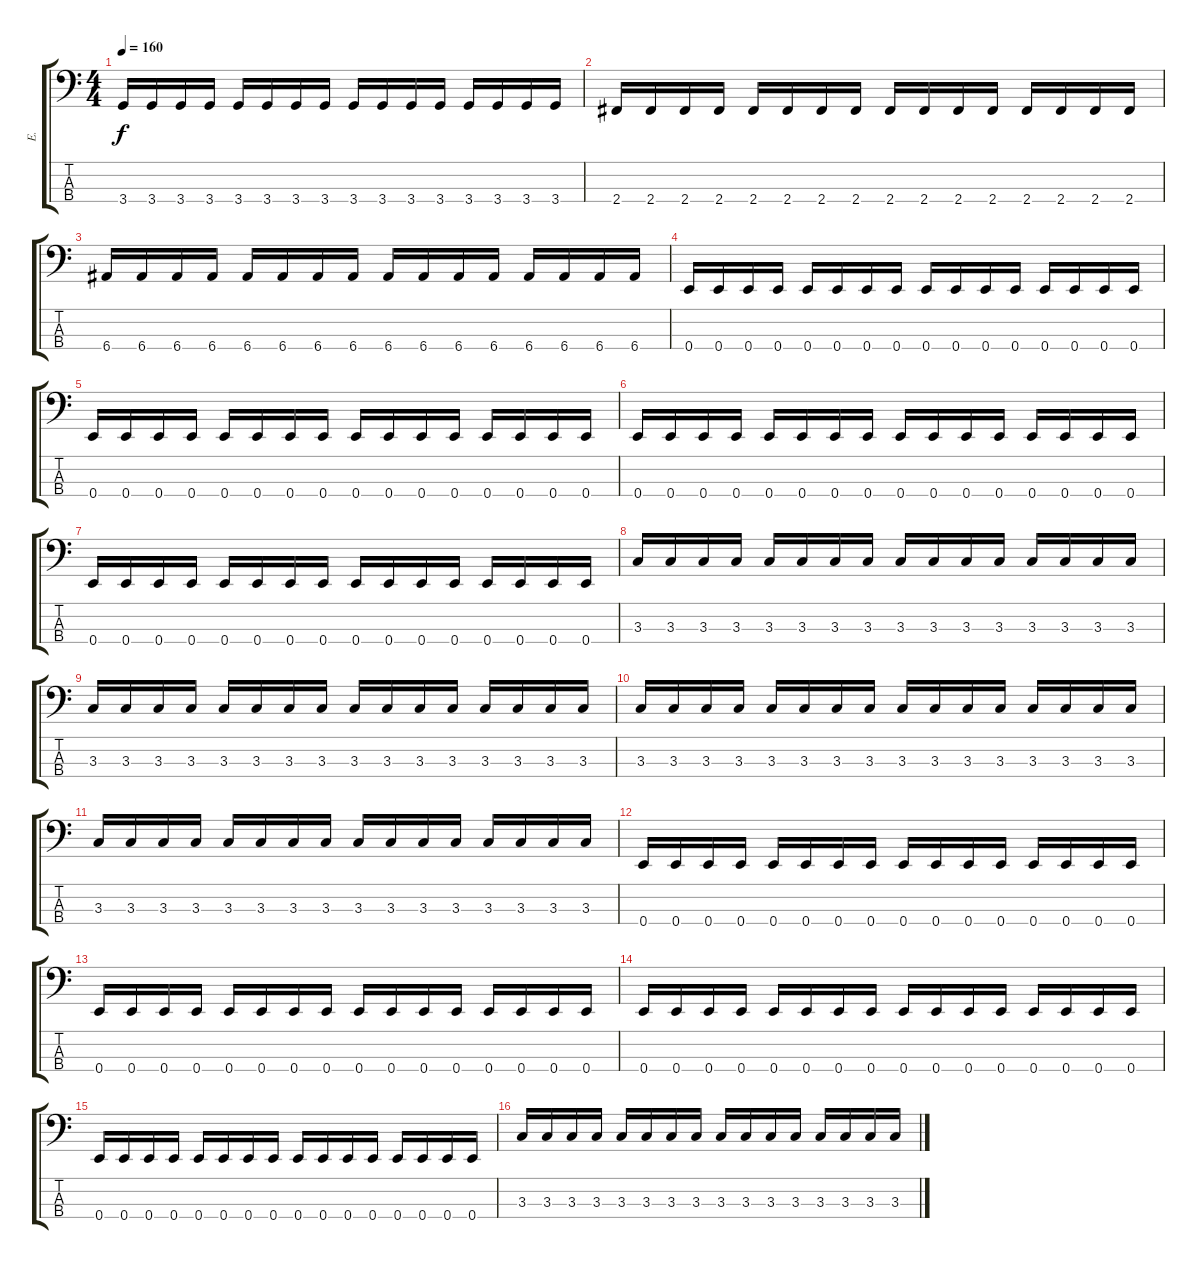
\track ("E." "E.") {instrument electricbassfinger}
\staff {score tabs}
\tuning (G2 D2 A1 E1) {hide}
\ts (4 4)
\tempo 160
\clef f4
\ks c
3.4.16{dy f} 3.4.16 3.4.16 3.4.16 3.4.16 3.4.16 3.4.16 3.4.16 3.4.16 3.4.16 3.4.16 3.4.16 3.4.16 3.4.16 3.4.16 3.4.16 |
2.4.16 2.4.16 2.4.16 2.4.16 2.4.16 2.4.16 2.4.16 2.4.16 2.4.16 2.4.16 2.4.16 2.4.16 2.4.16 2.4.16 2.4.16 2.4.16 |
6.4.16 6.4.16 6.4.16 6.4.16 6.4.16 6.4.16 6.4.16 6.4.16 6.4.16 6.4.16 6.4.16 6.4.16 6.4.16 6.4.16 6.4.16 6.4.16 |
0.4.16 0.4.16 0.4.16 0.4.16 0.4.16 0.4.16 0.4.16 0.4.16 0.4.16 0.4.16 0.4.16 0.4.16 0.4.16 0.4.16 0.4.16 0.4.16 |
0.4.16 0.4.16 0.4.16 0.4.16 0.4.16 0.4.16 0.4.16 0.4.16 0.4.16 0.4.16 0.4.16 0.4.16 0.4.16 0.4.16 0.4.16 0.4.16 |
0.4.16 0.4.16 0.4.16 0.4.16 0.4.16 0.4.16 0.4.16 0.4.16 0.4.16 0.4.16 0.4.16 0.4.16 0.4.16 0.4.16 0.4.16 0.4.16 |
0.4.16 0.4.16 0.4.16 0.4.16 0.4.16 0.4.16 0.4.16 0.4.16 0.4.16 0.4.16 0.4.16 0.4.16 0.4.16 0.4.16 0.4.16 0.4.16 |
3.3.16 3.3.16 3.3.16 3.3.16 3.3.16 3.3.16 3.3.16 3.3.16 3.3.16 3.3.16 3.3.16 3.3.16 3.3.16 3.3.16 3.3.16 3.3.16 |
3.3.16 3.3.16 3.3.16 3.3.16 3.3.16 3.3.16 3.3.16 3.3.16 3.3.16 3.3.16 3.3.16 3.3.16 3.3.16 3.3.16 3.3.16 3.3.16 |
3.3.16 3.3.16 3.3.16 3.3.16 3.3.16 3.3.16 3.3.16 3.3.16 3.3.16 3.3.16 3.3.16 3.3.16 3.3.16 3.3.16 3.3.16 3.3.16 |
3.3.16 3.3.16 3.3.16 3.3.16 3.3.16 3.3.16 3.3.16 3.3.16 3.3.16 3.3.16 3.3.16 3.3.16 3.3.16 3.3.16 3.3.16 3.3.16 |
0.4.16 0.4.16 0.4.16 0.4.16 0.4.16 0.4.16 0.4.16 0.4.16 0.4.16 0.4.16 0.4.16 0.4.16 0.4.16 0.4.16 0.4.16 0.4.16 |
0.4.16 0.4.16 0.4.16 0.4.16 0.4.16 0.4.16 0.4.16 0.4.16 0.4.16 0.4.16 0.4.16 0.4.16 0.4.16 0.4.16 0.4.16 0.4.16 |
0.4.16 0.4.16 0.4.16 0.4.16 0.4.16 0.4.16 0.4.16 0.4.16 0.4.16 0.4.16 0.4.16 0.4.16 0.4.16 0.4.16 0.4.16 0.4.16 |
0.4.16 0.4.16 0.4.16 0.4.16 0.4.16 0.4.16 0.4.16 0.4.16 0.4.16 0.4.16 0.4.16 0.4.16 0.4.16 0.4.16 0.4.16 0.4.16 |
3.3.16 3.3.16 3.3.16 3.3.16 3.3.16 3.3.16 3.3.16 3.3.16 3.3.16 3.3.16 3.3.16 3.3.16 3.3.16 3.3.16 3.3.16 3.3.16
